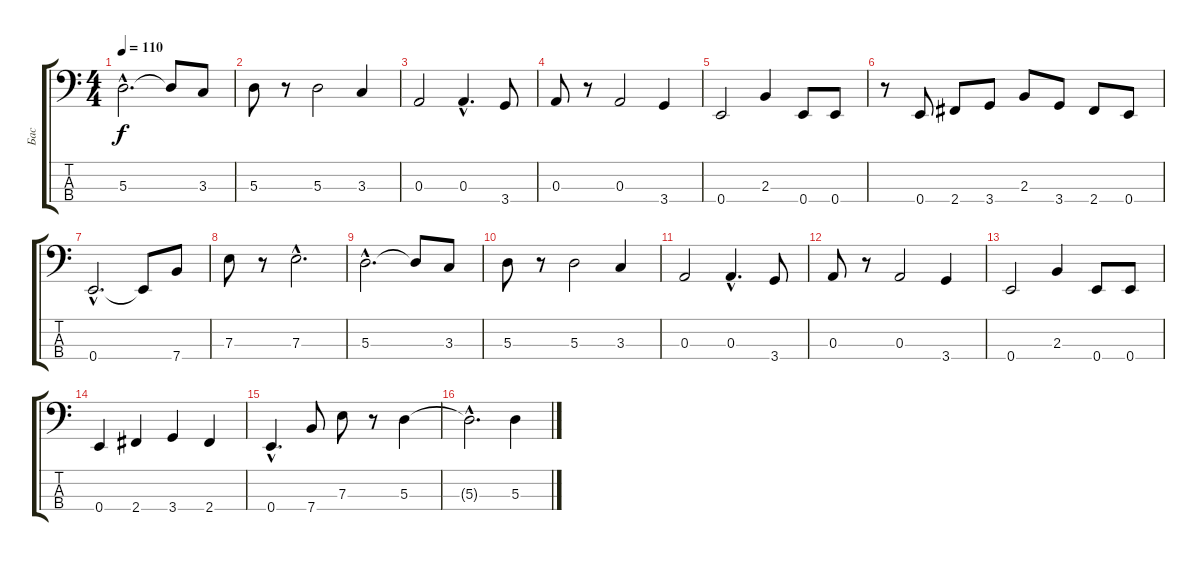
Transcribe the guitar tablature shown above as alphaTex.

\track ("Бас" "Бас") {instrument electricbassfinger}
\staff {score tabs}
\tuning (G2 D2 A1 E1) {hide}
\ts (4 4)
\tempo 110
\clef f4
\ks c
5.3{hac}.2{d dy f} 5.3{t}.8 3.3.8 |
5.3.8 r.8 5.3.2 3.3.4 |
0.3.2 0.3{hac}.4{d} 3.4.8 |
0.3.8 r.8 0.3.2 3.4.4 |
0.4.2 2.3.4 0.4.8 0.4.8 |
r.8 0.4.8 2.4.8 3.4.8 2.3.8 3.4.8 2.4.8 0.4.8 |
0.4{hac}.2{d} 0.4{t}.8 7.4.8 |
7.3.8 r.8 7.3{hac}.2{d} |
5.3{hac}.2{d} 5.3{t}.8 3.3.8 |
5.3.8 r.8 5.3.2 3.3.4 |
0.3.2 0.3{hac}.4{d} 3.4.8 |
0.3.8 r.8 0.3.2 3.4.4 |
0.4.2 2.3.4 0.4.8 0.4.8 |
0.4.4 2.4.4 3.4.4 2.4.4 |
0.4{hac}.4{d} 7.4.8 7.3.8 r.8 5.3.4 |
5.3{hac t}.2{d} 5.3.4
